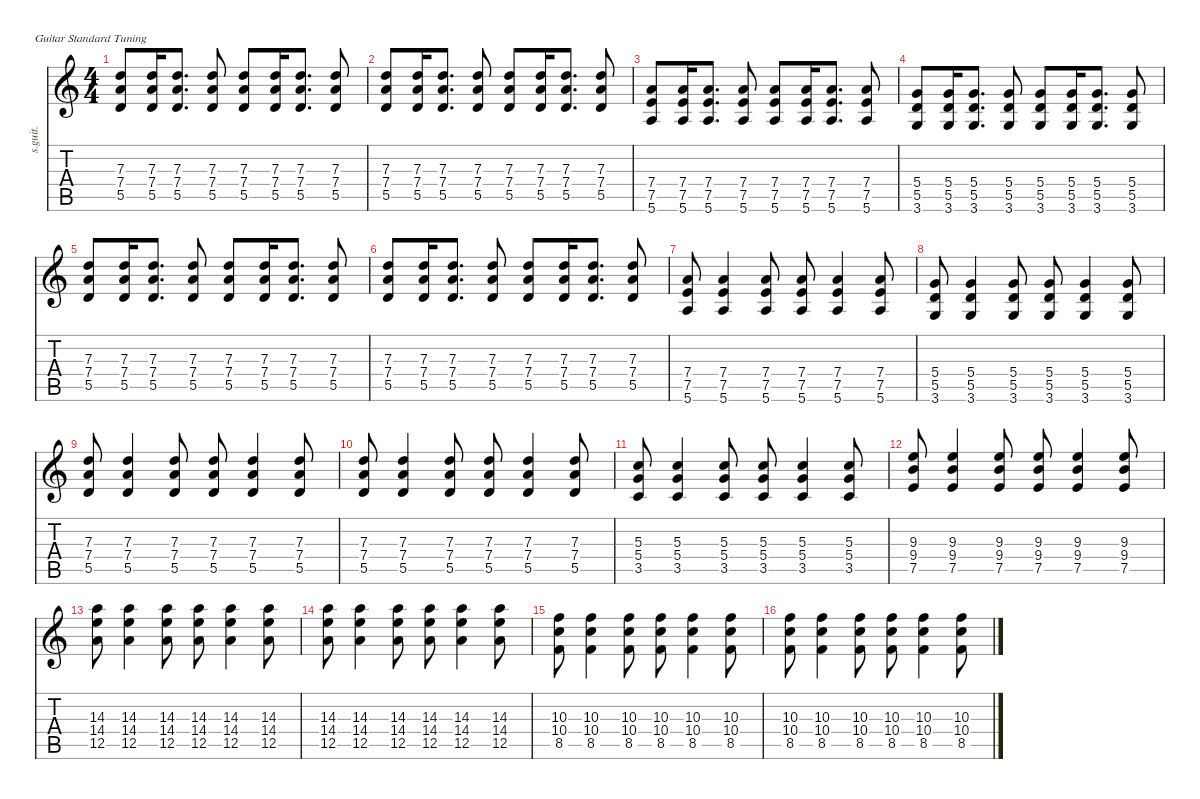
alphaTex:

\defaultSystemsLayout 4
\hideDynamics
\bracketExtendMode nobrackets
\track ("" "s.guit.") {instrument distortionguitar}
\staff {score tabs}
\tuning (E4 B3 G3 D3 A2 E2)
\ts (4 4)
\tempo (160 hide)
\clef g2
\ks c
(7.3 7.4 5.5).8{dy f} (7.3 7.4 5.5).16 (7.3 7.4 5.5).8{d} (7.3 7.4 5.5).8 (7.3 7.4 5.5).8 (7.3 7.4 5.5).16 (7.3 7.4 5.5).8{d} (7.3 7.4 5.5).8 |
(7.3 7.4 5.5).8 (7.3 7.4 5.5).16 (7.3 7.4 5.5).8{d} (7.3 7.4 5.5).8 (7.3 7.4 5.5).8 (7.3 7.4 5.5).16 (7.3 7.4 5.5).8{d} (7.3 7.4 5.5).8 |
(7.4 7.5 5.6).8 (7.4 7.5 5.6).16 (7.4 7.5 5.6).8{d} (7.4 7.5 5.6).8 (7.4 7.5 5.6).8 (7.4 7.5 5.6).16 (7.4 7.5 5.6).8{d} (7.4 7.5 5.6).8 |
(5.4 5.5 3.6).8 (5.4 5.5 3.6).16 (5.4 5.5 3.6).8{d} (5.4 5.5 3.6).8 (5.4 5.5 3.6).8 (5.4 5.5 3.6).16 (5.4 5.5 3.6).8{d} (5.4 5.5 3.6).8 |
(7.3 7.4 5.5).8 (7.3 7.4 5.5).16 (7.3 7.4 5.5).8{d} (7.3 7.4 5.5).8 (7.3 7.4 5.5).8 (7.3 7.4 5.5).16 (7.3 7.4 5.5).8{d} (7.3 7.4 5.5).8 |
(7.3 7.4 5.5).8 (7.3 7.4 5.5).16 (7.3 7.4 5.5).8{d} (7.3 7.4 5.5).8 (7.3 7.4 5.5).8 (7.3 7.4 5.5).16 (7.3 7.4 5.5).8{d} (7.3 7.4 5.5).8 |
(7.4 7.5 5.6).8 (7.4 7.5 5.6).4 (7.4 7.5 5.6).8 (7.4 7.5 5.6).8 (7.4 7.5 5.6).4 (7.4 7.5 5.6).8 |
(5.4 5.5 3.6).8 (5.4 5.5 3.6).4 (5.4 5.5 3.6).8 (5.4 5.5 3.6).8 (5.4 5.5 3.6).4 (5.4 5.5 3.6).8 |
(7.3 7.4 5.5).8 (7.3 7.4 5.5).4 (7.3 7.4 5.5).8 (7.3 7.4 5.5).8 (7.3 7.4 5.5).4 (7.3 7.4 5.5).8 |
(7.3 7.4 5.5).8 (7.3 7.4 5.5).4 (7.3 7.4 5.5).8 (7.3 7.4 5.5).8 (7.3 7.4 5.5).4 (7.3 7.4 5.5).8 |
(5.3 5.4 3.5).8 (5.3 5.4 3.5).4 (5.3 5.4 3.5).8 (5.3 5.4 3.5).8 (5.3 5.4 3.5).4 (5.3 5.4 3.5).8 |
(9.3 9.4 7.5).8 (9.3 9.4 7.5).4 (9.3 9.4 7.5).8 (9.3 9.4 7.5).8 (9.3 9.4 7.5).4 (9.3 9.4 7.5).8 |
(14.3 14.4 12.5).8 (14.3 14.4 12.5).4 (14.3 14.4 12.5).8 (14.3 14.4 12.5).8 (14.3 14.4 12.5).4 (14.3 14.4 12.5).8 |
(14.3 14.4 12.5).8 (14.3 14.4 12.5).4 (14.3 14.4 12.5).8 (14.3 14.4 12.5).8 (14.3 14.4 12.5).4 (14.3 14.4 12.5).8 |
(10.3 10.4 8.5).8 (10.3 10.4 8.5).4 (10.3 10.4 8.5).8 (10.3 10.4 8.5).8 (10.3 10.4 8.5).4 (10.3 10.4 8.5).8 |
(10.3 10.4 8.5).8 (10.3 10.4 8.5).4 (10.3 10.4 8.5).8 (10.3 10.4 8.5).8 (10.3 10.4 8.5).4 (10.3 10.4 8.5).8
